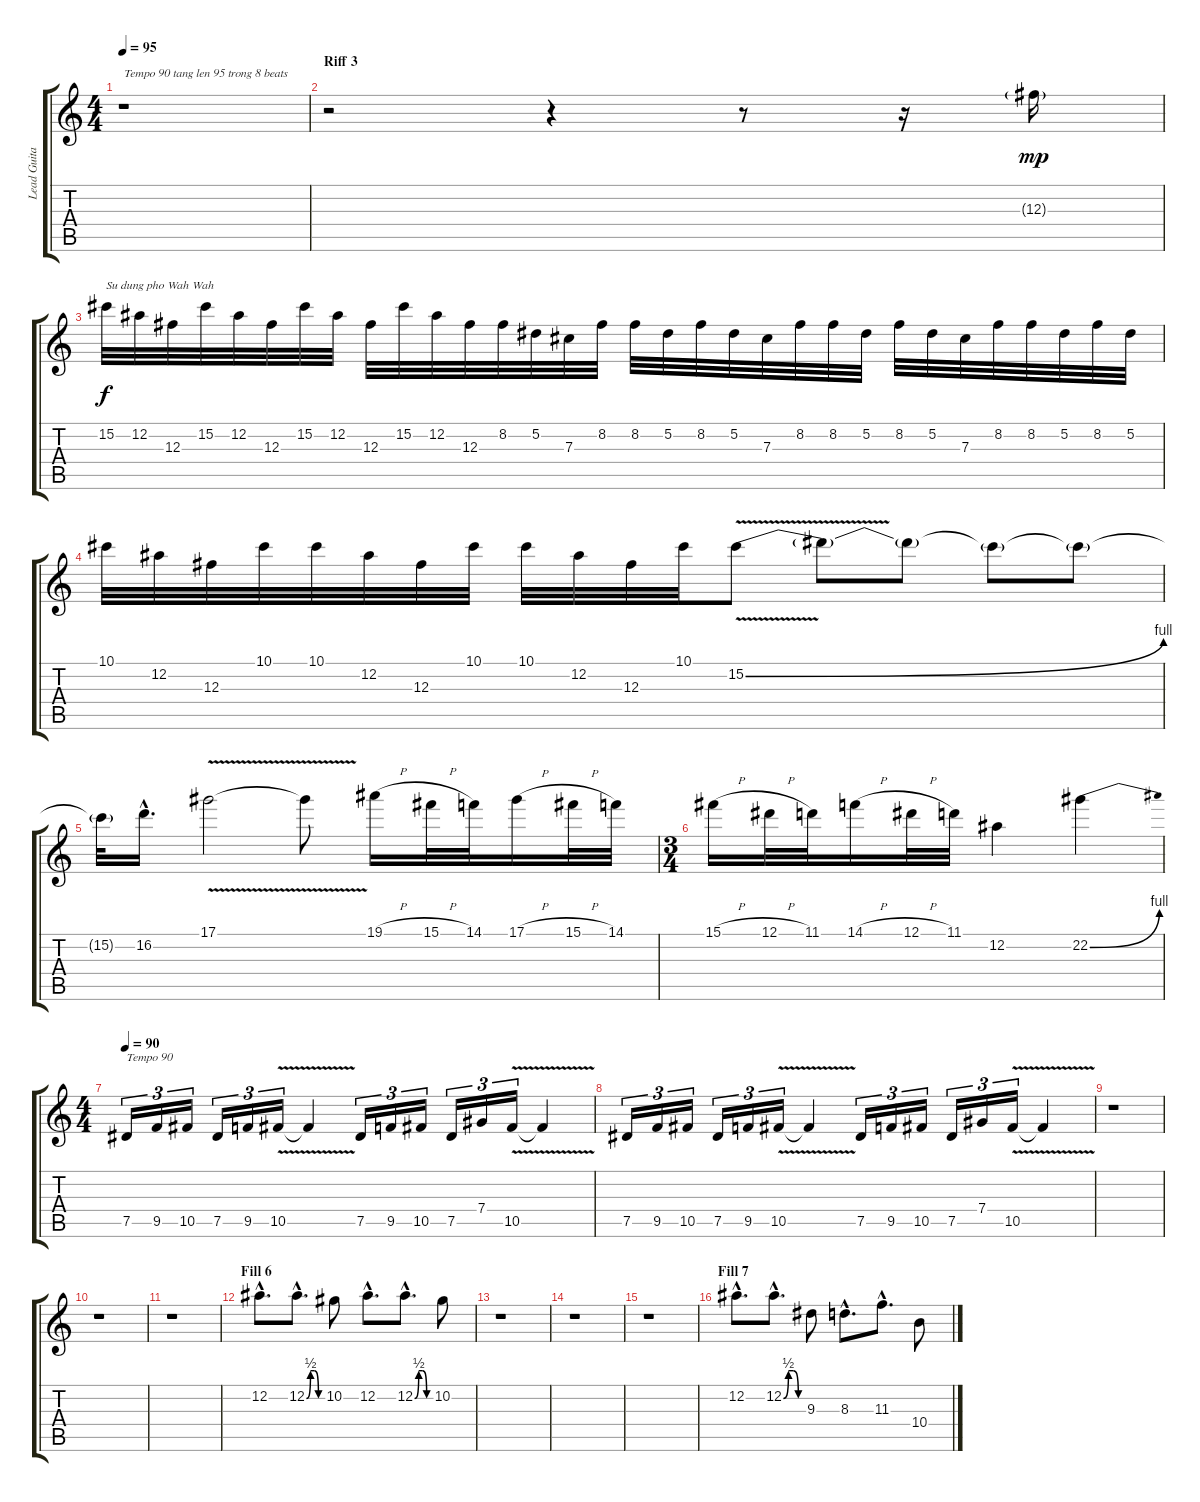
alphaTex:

\track ("Lead Guitar" "Lead Guita") {instrument distortionguitar}
\staff {score tabs}
\tuning (Eb4 Bb3 Gb3 Db3 Ab2 Eb2) {hide}
\ts (4 4)
\tempo 95
\clef g2
\ks c
r.1{txt "Tempo 90 tang len 95 trong 8 beats" dy f} |
\section ("" "Riff 3")
r.2 r.4 r.8 r.16 12.3{g}.16{dy mp balance 0} |
15.2.32{txt "Su dung pho Wah Wah" dy f balance 16} 12.2.32 12.3.32 15.2.32 12.2.32 12.3.32 15.2.32 12.2.32 12.3.32{instrument overdrivenguitar} 15.2.32 12.2.32 12.3.32 8.2.32{balance 0} 5.2.32 7.3.32 8.2.32 8.2.32 5.2.32 8.2.32 5.2.32{instrument distortionguitar} 7.3.32 8.2.32 8.2.32 5.2.32 8.2.32 5.2.32 7.3.32 8.2.32{balance 8 instrument overdrivenguitar} 8.2.32 5.2.32 8.2.32 5.2.32 |
10.1.32 12.2.32 12.3.32 10.1.32{balance 8 instrument distortionguitar} 10.1.32 12.2.32 12.3.32 10.1.32 10.1.32 12.2.32 12.3.32 10.1.32 15.2{be (bend 0 0 60 4) v}.8 15.2{t}.8 15.2{t}.8 15.2{t}.8 15.2{t}.8 |
15.2{t}.32 16.2{hac}.16{d instrument overdrivenguitar} 17.1{v}.2{instrument distortionguitar} 17.1{t}.8 19.1{h}.16 15.1{h}.32 14.1.32 17.1{h}.16 15.1{h}.32 14.1.32 |
\ts (3 4)
15.1{h}.16 12.1{h}.32 11.1.32 14.1{h}.16 12.1{h}.32 11.1.32 12.2.4 22.2{be (bend 0 0 60 4)}.4 |
\ts (4 4)
\tempo 90
7.5.16{tu (3 2) txt "Tempo 90"} 9.5.16{tu (3 2)} 10.5.16{tu (3 2)} 7.5.16{tu (3 2)} 9.5.16{tu (3 2)} 10.5{v}.16{tu (3 2)} 10.5{t}.4 7.5.16{tu (3 2)} 9.5.16{tu (3 2)} 10.5.16{tu (3 2)} 7.5.16{tu (3 2)} 7.4.16{tu (3 2)} 10.5{v}.16{tu (3 2)} 10.5{t}.4 |
7.5.16{tu (3 2)} 9.5.16{tu (3 2)} 10.5.16{tu (3 2)} 7.5.16{tu (3 2)} 9.5.16{tu (3 2)} 10.5{v}.16{tu (3 2)} 10.5{t}.4 7.5.16{tu (3 2)} 9.5.16{tu (3 2)} 10.5.16{tu (3 2)} 7.5.16{tu (3 2)} 7.4.16{tu (3 2)} 10.5{v}.16{tu (3 2)} 10.5{t}.4 |
r.1 |
r.1 |
r.1 |
\section ("" "Fill 6")
12.2{hac}.8{d} 12.2{be (custom 0 0 15 2 30 2 45 0 60 0) hac}.8{d} 10.2.8 12.2{hac}.8{d} 12.2{be (custom 0 0 15 2 30 2 45 0 60 0) hac}.8{d} 10.2.8 |
r.1 |
r.1 |
r.1 |
\section ("" "Fill 7")
12.2{hac}.8{d} 12.2{be (custom 0 0 15 2 30 2 45 0 60 0) hac}.8{d} 9.3.8 8.3{hac}.8{d} 11.3{hac}.8{d} 10.4.8
